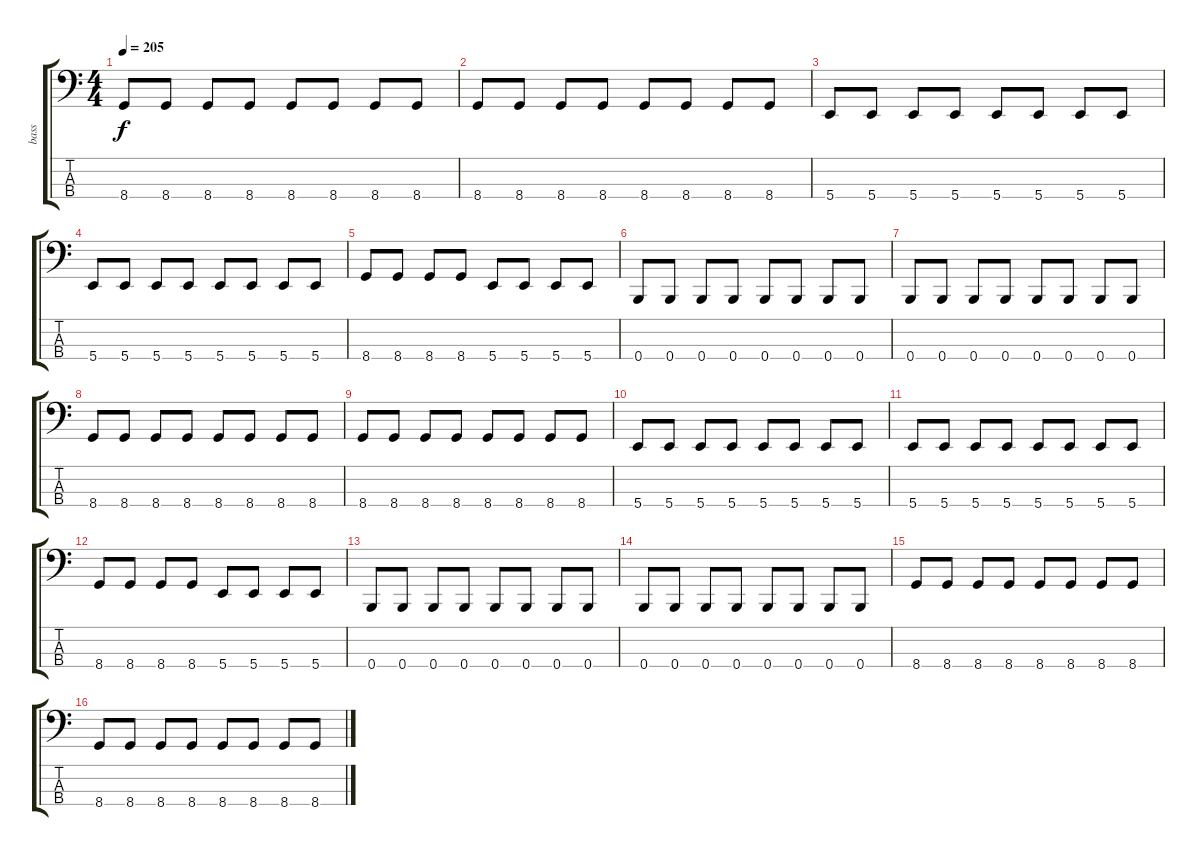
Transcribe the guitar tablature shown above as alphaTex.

\track ("bass" "bass") {instrument electricbasspick}
\staff {score tabs}
\tuning (E2 B1 Gb1 B0) {hide}
\ts (4 4)
\tempo 205
\clef f4
\ks c
8.4.8{dy f} 8.4.8 8.4.8 8.4.8 8.4.8 8.4.8 8.4.8 8.4.8 |
8.4.8 8.4.8 8.4.8 8.4.8 8.4.8 8.4.8 8.4.8 8.4.8 |
5.4.8 5.4.8 5.4.8 5.4.8 5.4.8 5.4.8 5.4.8 5.4.8 |
5.4.8 5.4.8 5.4.8 5.4.8 5.4.8 5.4.8 5.4.8 5.4.8 |
8.4.8 8.4.8 8.4.8 8.4.8 5.4.8 5.4.8 5.4.8 5.4.8 |
0.4.8 0.4.8 0.4.8 0.4.8 0.4.8 0.4.8 0.4.8 0.4.8 |
0.4.8 0.4.8 0.4.8 0.4.8 0.4.8 0.4.8 0.4.8 0.4.8 |
8.4.8 8.4.8 8.4.8 8.4.8 8.4.8 8.4.8 8.4.8 8.4.8 |
8.4.8 8.4.8 8.4.8 8.4.8 8.4.8 8.4.8 8.4.8 8.4.8 |
5.4.8 5.4.8 5.4.8 5.4.8 5.4.8 5.4.8 5.4.8 5.4.8 |
5.4.8 5.4.8 5.4.8 5.4.8 5.4.8 5.4.8 5.4.8 5.4.8 |
8.4.8 8.4.8 8.4.8 8.4.8 5.4.8 5.4.8 5.4.8 5.4.8 |
0.4.8 0.4.8 0.4.8 0.4.8 0.4.8 0.4.8 0.4.8 0.4.8 |
0.4.8 0.4.8 0.4.8 0.4.8 0.4.8 0.4.8 0.4.8 0.4.8 |
8.4.8 8.4.8 8.4.8 8.4.8 8.4.8 8.4.8 8.4.8 8.4.8 |
8.4.8 8.4.8 8.4.8 8.4.8 8.4.8 8.4.8 8.4.8 8.4.8
